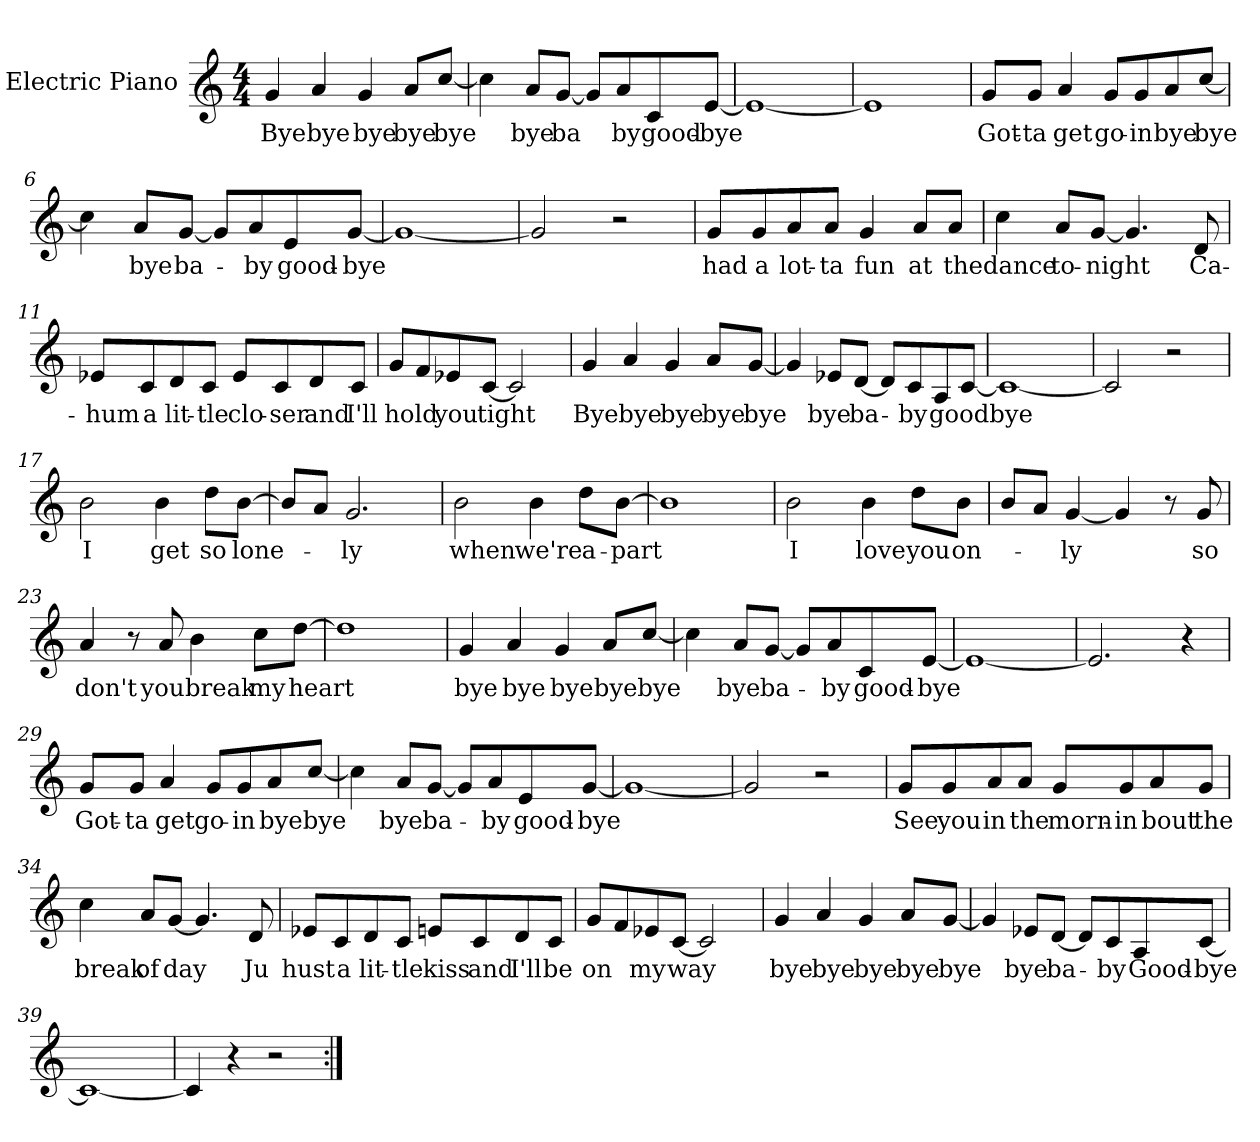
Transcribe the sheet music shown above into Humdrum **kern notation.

**kern	**text
*part1	*part1
*staff1	*staff1
*I"Electric Piano	*
*I'E.Pno	*
*clefG2	*
*k[]	*
*C:	*
*M4/4	*
=1	=1
4g/	Bye
4a/	bye
4g/	bye
8a/L	bye
[8cc/J	bye
=2	=2
4cc\]	.
8a/L	bye
[8g/J	ba
8g/L]	.
8a/	by
8c/	good-
[8e/J	-bye
=3	=3
1e_	.
=4	=4
1e]	.
!!LO:LB:g=z
=5	=5
8g/L	Got-
8g/J	-ta
4a/	get
8g/L	go-
8g/	-in
8a/	bye
[8cc/J	bye
=6	=6
4cc\]	.
8a/L	bye
[8g/J	ba-
8g/L]	.
8a/	by
8e/	good-
[8g/J	-bye
=7	=7
1g_	.
=8	=8
2g/]	.
2r	.
!!LO:LB:g=z
=9	=9
8g/L	had
8g/	a
8a/	lot-
8a/J	-ta
4g/	fun
8a/L	at
8a/J	the
=10	=10
4cc\	dance
8a/L	to-
[8g/J	-night
4.g/]	.
8d/	Ca-
=11	=11
8e-X/L	-hum
8c/	a
8d/	lit-
8c/J	-tle
8e-/L	clo-
8c/	-ser
8d/	and
8c/J	I'll
=12	=12
8g/L	hold
8f/	.
8e-X/	you
[8c/J	tight
2c/]	.
!!LO:LB:g=z
=13	=13
4g/	Bye
4a/	bye
4g/	bye
8a/L	bye
[8g/J	bye
=14	=14
4g/]	.
8e-X/L	bye
[8d/J	ba-
8d/L]	.
8c/	by
8A/	goodbye
[8c/J	.
=15	=15
1c_	.
=16	=16
2c/]	.
2r	.
!!LO:LB:g=z
=17	=17
2b\	I
4b\	get
8dd\L	so
[8b\J	-lone-
=18	=18
8b/L]	.
8a/J	.
2.g/	-ly
=19	=19
2b\	when
4b\	we're
8dd\L	a-
[8b\J	-part
=20	=20
1b]	.
!!LO:LB:g=z
=21	=21
2b\	I
4b\	love
8dd\L	you
8b\J	-on-
=22	=22
8b/L	.
8a/J	.
[4g/	ly
4g/]	.
8r	.
8g/	so
=23	=23
4a/	don't
8r	.
8a/	you
4b\	break
8cc\L	my
[8dd\J	heart
=24	=24
1dd]	.
!!LO:LB:g=z
=25	=25
4g/	bye
4a/	bye
4g/	bye
8a/L	bye
[8cc/J	bye
=26	=26
4cc\]	.
8a/L	bye
[8g/J	ba-
8g/L]	.
8a/	by
8c/	good-
[8e/J	-bye
=27	=27
1e_	.
=28	=28
2.e/]	.
4r	.
!!LO:LB:g=z
=29	=29
8g/L	Got-
8g/J	-ta
4a/	get
8g/L	go-
8g/	-in
8a/	bye
[8cc/J	bye
=30	=30
4cc\]	.
8a/L	bye
[8g/J	ba-
8g/L]	.
8a/	by
8e/	good-
[8g/J	-bye
=31	=31
1g_	.
=32	=32
2g/]	.
2r	.
!!LO:LB:g=z
=33	=33
8g/L	See
8g/	you
8a/	in
8a/J	the
8g/L	morn-
8g/	-in
8a/	bout
8g/J	the
=34	=34
4cc\	break
8a/L	of
[8g/J	day
4.g/]	.
8d/	-Ju
=35	=35
8e-X/L	-hust
8c/	a
8d/	lit-
8c/J	-tle
8en/L	kiss
8c/	and
8d/	I'll
8c/J	be
=36	=36
8g/L	on
8f/	.
8e-X/	my
[8c/J	way
2c/]	.
!!LO:LB:g=z
=37	=37
4g/	bye
4a/	bye
4g/	bye
8a/L	bye
[8g/J	bye
=38	=38
4g/]	.
8e-X/L	bye
[8d/J	ba-
8d/L]	.
8c/	by
8A/	Good-
[8c/J	bye
=39	=39
1c_	.
=40	=40
4c/]	.
4r	.
2r	.
=:|!	=:|!
*-	*-
